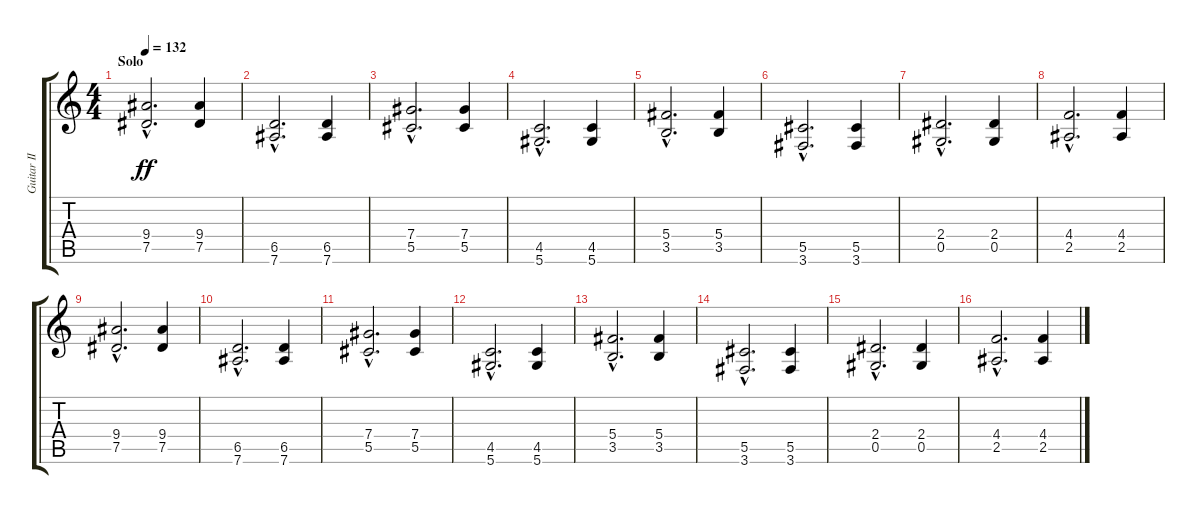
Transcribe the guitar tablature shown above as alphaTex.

\track ("Guitar II" "Guitar II") {instrument distortionguitar}
\staff {score tabs}
\tuning (Eb4 Bb3 Gb3 Db3 Ab2 Eb2) {hide}
\ts (4 4)
\section ("" "Solo")
\tempo 132
\clef g2
\ks c
(9.4{hac} 7.5{hac}).2{d dy ff} (9.4 7.5).4 |
(6.5{hac} 7.6{hac}).2{d} (6.5 7.6).4 |
(7.4{hac} 5.5{hac}).2{d} (7.4 5.5).4 |
(4.5{hac} 5.6{hac}).2{d} (4.5 5.6).4 |
(5.4{hac} 3.5{hac}).2{d} (5.4 3.5).4 |
(5.5{hac} 3.6{hac}).2{d} (5.5 3.6).4 |
(2.4{hac} 0.5{hac}).2{d} (2.4 0.5).4 |
(4.4{hac} 2.5{hac}).2{d} (4.4 2.5).4 |
(9.4{hac} 7.5{hac}).2{d} (9.4 7.5).4 |
(6.5{hac} 7.6{hac}).2{d} (6.5 7.6).4 |
(7.4{hac} 5.5{hac}).2{d} (7.4 5.5).4 |
(4.5{hac} 5.6{hac}).2{d} (4.5 5.6).4 |
(5.4{hac} 3.5{hac}).2{d} (5.4 3.5).4 |
(5.5{hac} 3.6{hac}).2{d} (5.5 3.6).4 |
(2.4{hac} 0.5{hac}).2{d} (2.4 0.5).4 |
(4.4{hac} 2.5{hac}).2{d} (4.4 2.5).4
